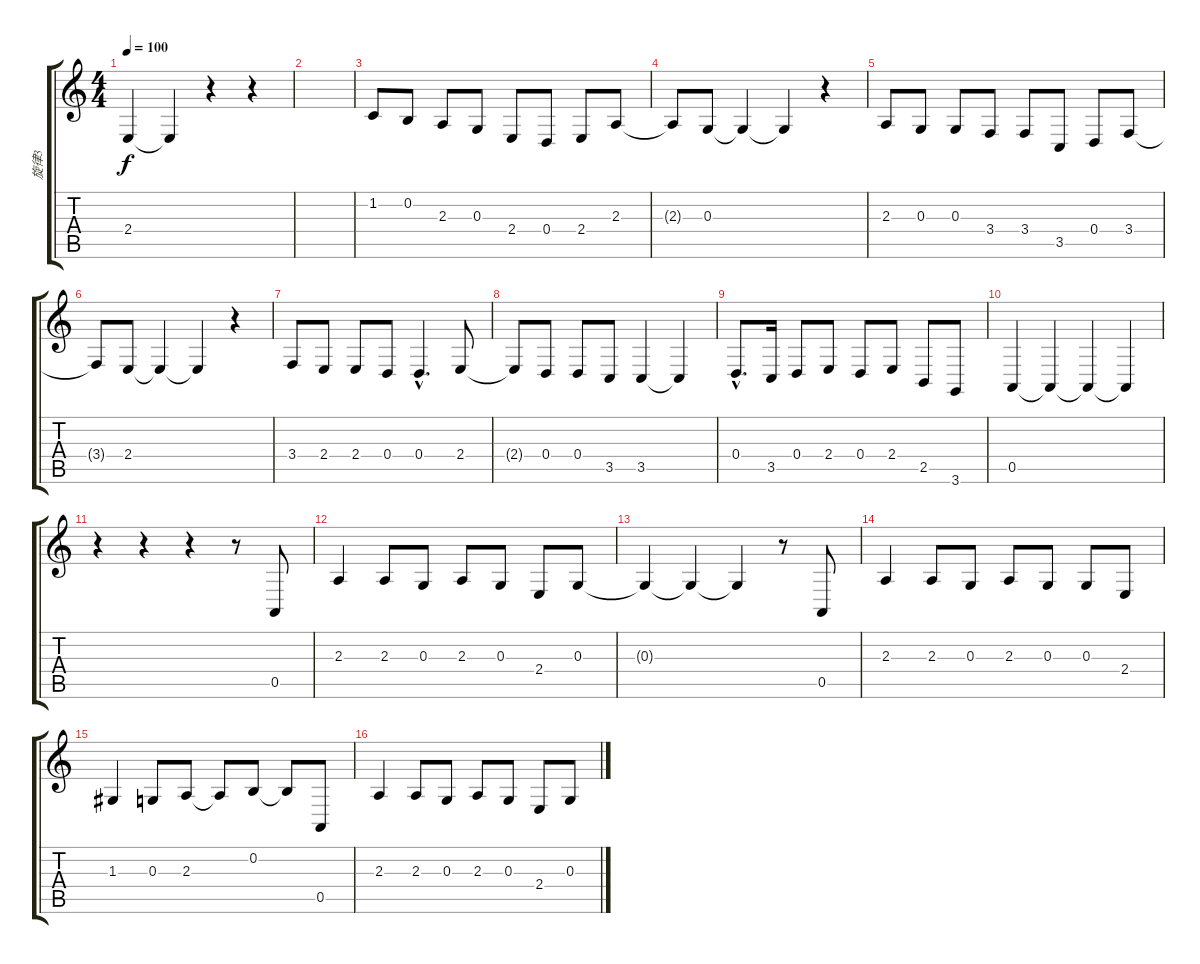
\track ("旋律3" "旋律3") {instrument harpsichord}
\staff {score tabs}
\tuning (E4 B3 G3 D3 A2 E2) {hide}
\ts (4 4)
\tempo 100
\clef g2
\ks c
2.4.4{dy f} 2.4{t}.4 r.4 r.4 |
|
1.2.8 0.2.8 2.3.8 0.3.8 2.4.8 0.4.8 2.4.8 2.3.8 |
2.3{t}.8 0.3.8 0.3{t}.4 0.3{t}.4 r.4 |
2.3.8 0.3.8 0.3.8 3.4.8 3.4.8 3.5.8 0.4.8 3.4.8 |
3.4{t}.8 2.4.8 2.4{t}.4 2.4{t}.4 r.4 |
3.4.8 2.4.8 2.4.8 0.4.8 0.4{hac}.4{d} 2.4.8 |
2.4{t}.8 0.4.8 0.4.8 3.5.8 3.5.4 3.5{t}.4 |
0.4{hac}.8{d} 3.5.16 0.4.8 2.4.8 0.4.8 2.4.8 2.5.8 3.6.8 |
0.5.4 0.5{t}.4 0.5{t}.4 0.5{t}.4 |
r.4 r.4 r.4 r.8 0.5.8 |
2.3.4 2.3.8 0.3.8 2.3.8 0.3.8 2.4.8 0.3.8 |
0.3{t}.4 0.3{t}.4 0.3{t}.4 r.8 0.5.8 |
2.3.4 2.3.8 0.3.8 2.3.8 0.3.8 0.3.8 2.4.8 |
1.3.4 0.3.8 2.3.8 2.3{t}.8 0.2.8 0.2{t}.8 0.5.8 |
2.3.4 2.3.8 0.3.8 2.3.8 0.3.8 2.4.8 0.3.8
